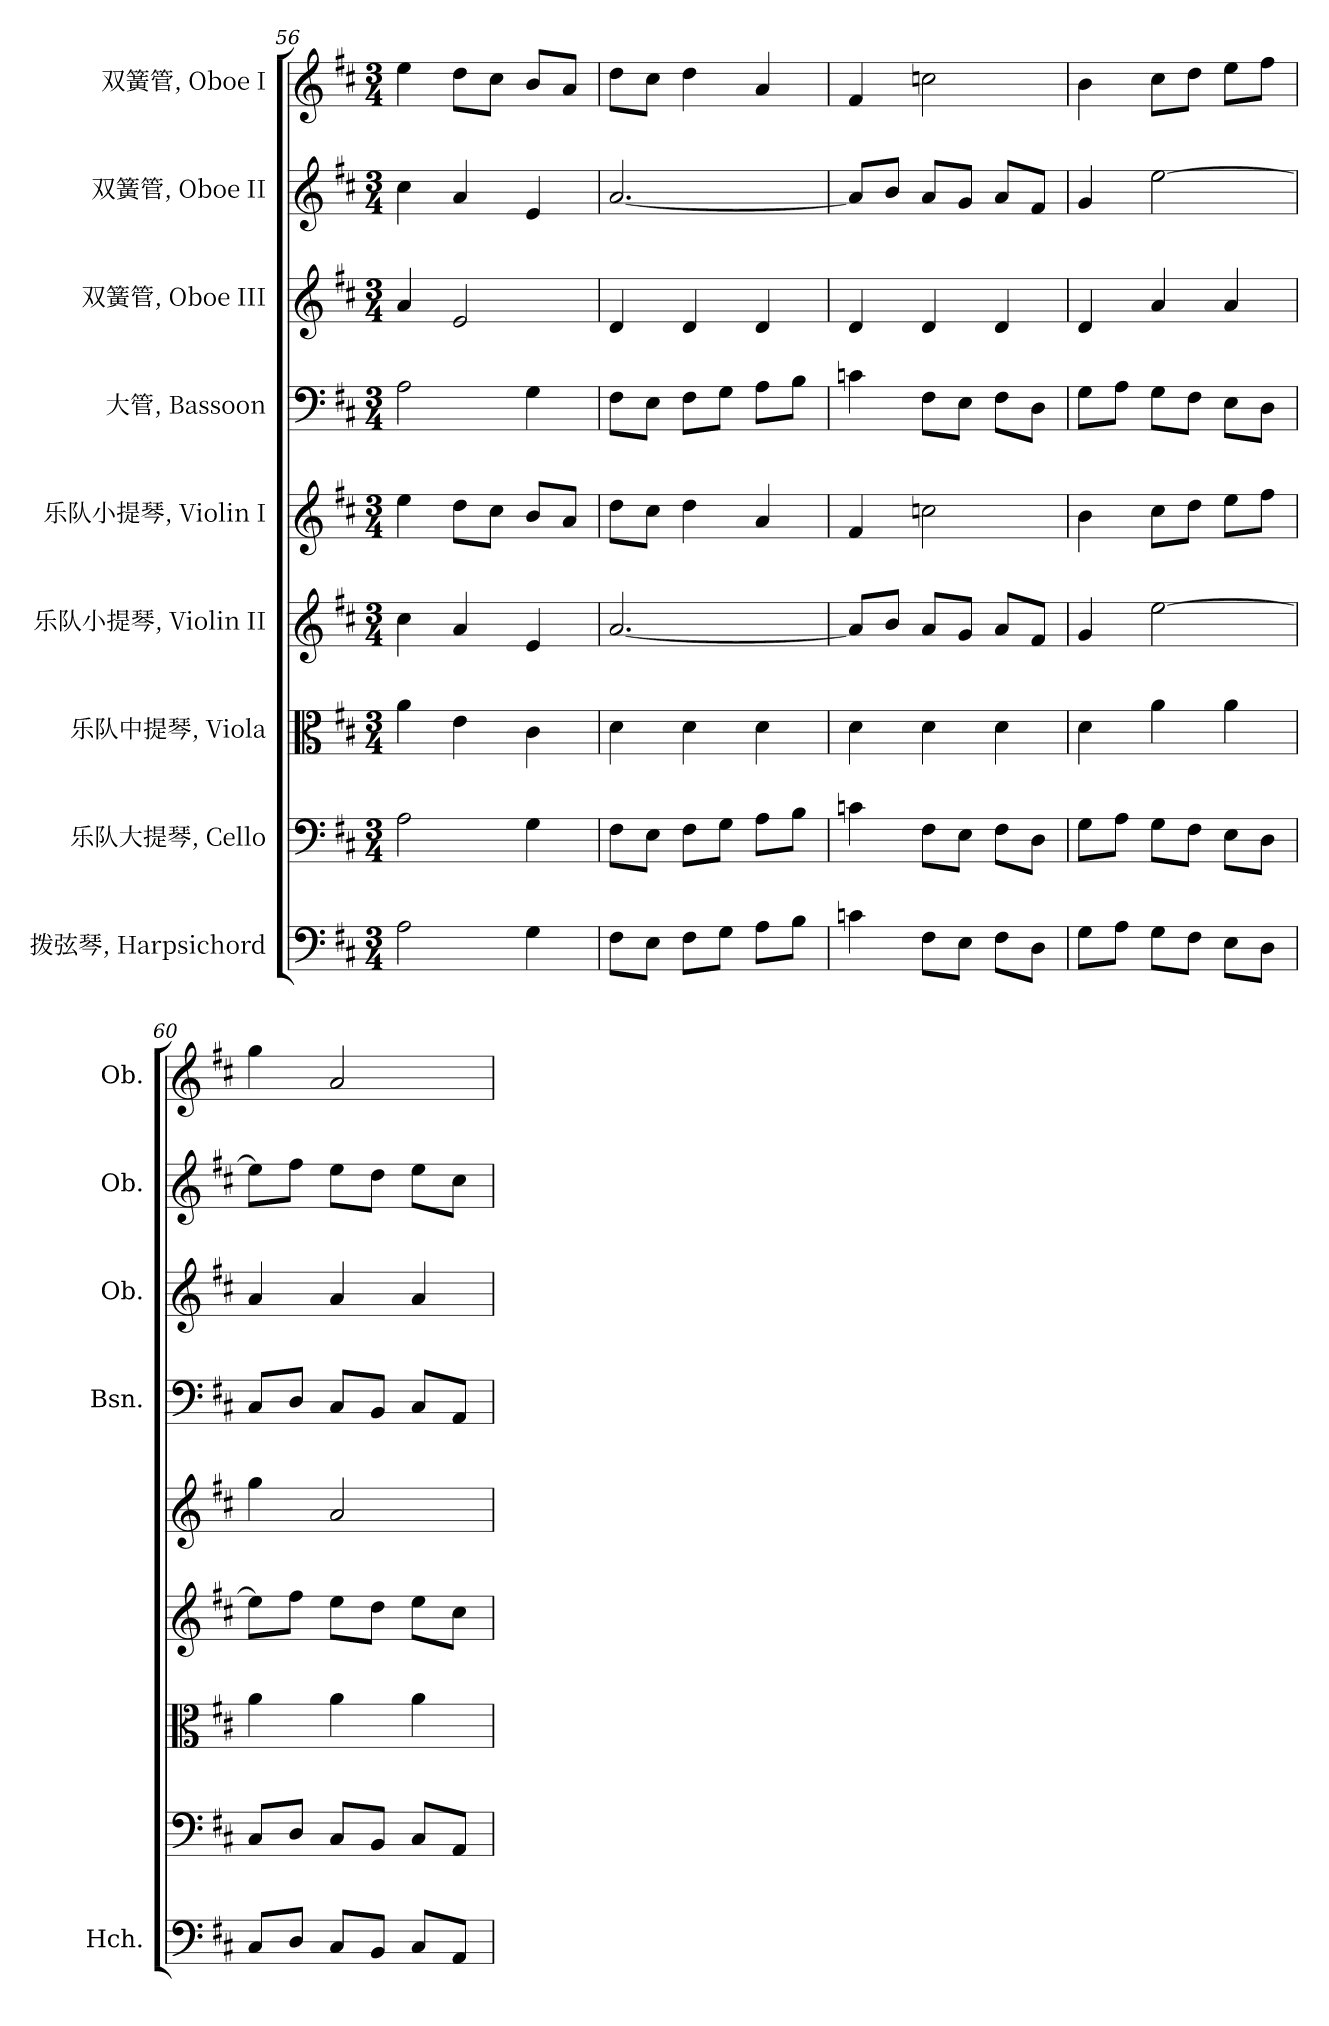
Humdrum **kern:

**kern	**kern	**kern	**kern	**kern	**kern	**kern	**kern	**kern
*part9	*part8	*part7	*part6	*part5	*part4	*part3	*part2	*part1
*staff9	*staff8	*staff7	*staff6	*staff5	*staff4	*staff3	*staff2	*staff1
*I"拨弦琴, Harpsichord	*I"乐队大提琴, Cello	*I"乐队中提琴, Viola	*I"乐队小提琴, Violin II	*I"乐队小提琴, Violin I	*I"大管, Bassoon	*I"双簧管, Oboe III	*I"双簧管, Oboe II	*I"双簧管, Oboe I
*I'Hch.	*	*	*	*	*I'Bsn.	*I'Ob.	*I'Ob.	*I'Ob.
*clefF4	*clefF4	*clefC3	*clefG2	*clefG2	*clefF4	*clefG2	*clefG2	*clefG2
*k[f#c#]	*k[f#c#]	*k[f#c#]	*k[f#c#]	*k[f#c#]	*k[f#c#]	*k[f#c#]	*k[f#c#]	*k[f#c#]
*M3/4	*M3/4	*M3/4	*M3/4	*M3/4	*M3/4	*M3/4	*M3/4	*M3/4
=56	=56	=56	=56	=56	=56	=56	=56	=56
2A\	2A\	4a\	4cc#\	4ee\	2A\	4a/	4cc#\	4ee\
.	.	4e\	4a/	8dd\L	.	2e/	4a/	8dd\L
.	.	.	.	8cc#\J	.	.	.	8cc#\J
4G\	4G\	4c#\	4e/	8b/L	4G\	.	4e/	8b/L
.	.	.	.	8a/J	.	.	.	8a/J
!!LO:PB:g=z
=57	=57	=57	=57	=57	=57	=57	=57	=57
8F#\L	8F#\L	4d\	[2.a/	8dd\L	8F#\L	4d/	[2.a/	8dd\L
8E\J	8E\J	.	.	8cc#\J	8E\J	.	.	8cc#\J
8F#\L	8F#\L	4d\	.	4dd\	8F#\L	4d/	.	4dd\
8G\J	8G\J	.	.	.	8G\J	.	.	.
8A\L	8A\L	4d\	.	4a/	8A\L	4d/	.	4a/
8B\J	8B\J	.	.	.	8B\J	.	.	.
=58	=58	=58	=58	=58	=58	=58	=58	=58
4cn\	4cn\	4d\	8a/L]	4f#/	4cn\	4d/	8a/L]	4f#/
.	.	.	8b/J	.	.	.	8b/J	.
8F#\L	8F#\L	4d\	8a/L	2ccn\	8F#\L	4d/	8a/L	2ccn\
8E\J	8E\J	.	8g/J	.	8E\J	.	8g/J	.
8F#\L	8F#\L	4d\	8a/L	.	8F#\L	4d/	8a/L	.
8D\J	8D\J	.	8f#/J	.	8D\J	.	8f#/J	.
=59	=59	=59	=59	=59	=59	=59	=59	=59
8G\L	8G\L	4d\	4g/	4b\	8G\L	4d/	4g/	4b\
8A\J	8A\J	.	.	.	8A\J	.	.	.
8G\L	8G\L	4a\	[2ee\	8cc#\L	8G\L	4a/	[2ee\	8cc#\L
8F#\J	8F#\J	.	.	8dd\J	8F#\J	.	.	8dd\J
8E\L	8E\L	4a\	.	8ee\L	8E\L	4a/	.	8ee\L
8D\J	8D\J	.	.	8ff#\J	8D\J	.	.	8ff#\J
=60	=60	=60	=60	=60	=60	=60	=60	=60
8C#/L	8C#/L	4a\	8ee\L]	4gg\	8C#/L	4a/	8ee\L]	4gg\
8D/J	8D/J	.	8ff#\J	.	8D/J	.	8ff#\J	.
8C#/L	8C#/L	4a\	8ee\L	2a/	8C#/L	4a/	8ee\L	2a/
8BB/J	8BB/J	.	8dd\J	.	8BB/J	.	8dd\J	.
8C#/L	8C#/L	4a\	8ee\L	.	8C#/L	4a/	8ee\L	.
8AA/J	8AA/J	.	8cc#\J	.	8AA/J	.	8cc#\J	.
=	=	=	=	=	=	=	=	=
*-	*-	*-	*-	*-	*-	*-	*-	*-
